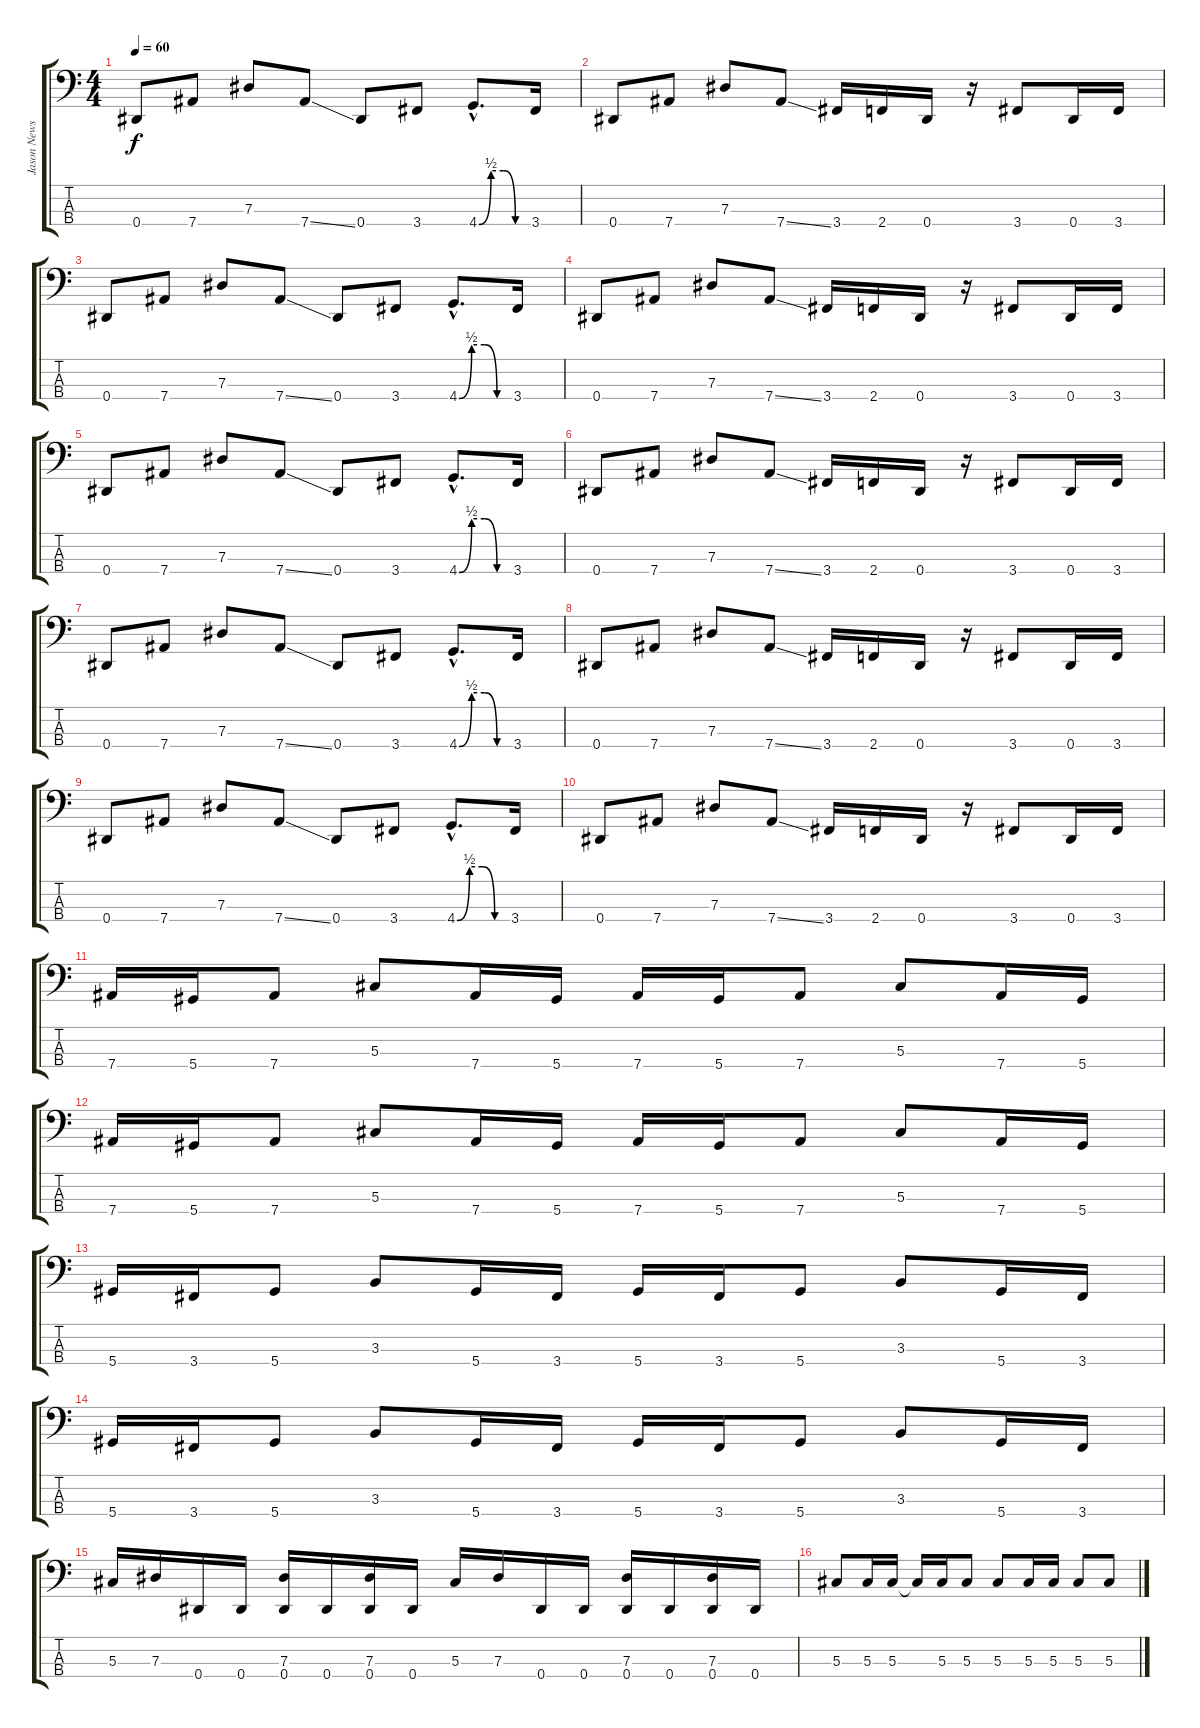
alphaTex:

\track ("Jason Newsted" "Jason News") {instrument electricbassfinger}
\staff {score tabs}
\tuning (Gb2 Db2 Ab1 Eb1) {hide}
\ts (4 4)
\tempo 60
\clef f4
\ks c
0.4.8{dy f} 7.4.8 7.3.8 7.4{ss}.8 0.4.8 3.4.8 4.4{be (custom 0 0 15 2 30 2 45 0 60 0) hac}.8{d} 3.4.16 |
0.4.8 7.4.8 7.3.8 7.4{ss}.8 3.4.16 2.4.16 0.4.16 r.16 3.4.8 0.4.16 3.4.16 |
0.4.8 7.4.8 7.3.8 7.4{ss}.8 0.4.8 3.4.8 4.4{be (custom 0 0 15 2 30 2 45 0 60 0) hac}.8{d} 3.4.16 |
0.4.8 7.4.8 7.3.8 7.4{ss}.8 3.4.16 2.4.16 0.4.16 r.16 3.4.8 0.4.16 3.4.16 |
0.4.8 7.4.8 7.3.8 7.4{ss}.8 0.4.8 3.4.8 4.4{be (custom 0 0 15 2 30 2 45 0 60 0) hac}.8{d} 3.4.16 |
0.4.8 7.4.8 7.3.8 7.4{ss}.8 3.4.16 2.4.16 0.4.16 r.16 3.4.8 0.4.16 3.4.16 |
0.4.8 7.4.8 7.3.8 7.4{ss}.8 0.4.8 3.4.8 4.4{be (custom 0 0 15 2 30 2 45 0 60 0) hac}.8{d} 3.4.16 |
0.4.8 7.4.8 7.3.8 7.4{ss}.8 3.4.16 2.4.16 0.4.16 r.16 3.4.8 0.4.16 3.4.16 |
0.4.8 7.4.8 7.3.8 7.4{ss}.8 0.4.8 3.4.8 4.4{be (custom 0 0 15 2 30 2 45 0 60 0) hac}.8{d} 3.4.16 |
0.4.8 7.4.8 7.3.8 7.4{ss}.8 3.4.16 2.4.16 0.4.16 r.16 3.4.8 0.4.16 3.4.16 |
7.4.16 5.4.16 7.4.8 5.3.8 7.4.16 5.4.16 7.4.16 5.4.16 7.4.8 5.3.8 7.4.16 5.4.16 |
7.4.16 5.4.16 7.4.8 5.3.8 7.4.16 5.4.16 7.4.16 5.4.16 7.4.8 5.3.8 7.4.16 5.4.16 |
5.4.16 3.4.16 5.4.8 3.3.8 5.4.16 3.4.16 5.4.16 3.4.16 5.4.8 3.3.8 5.4.16 3.4.16 |
5.4.16 3.4.16 5.4.8 3.3.8 5.4.16 3.4.16 5.4.16 3.4.16 5.4.8 3.3.8 5.4.16 3.4.16 |
5.3.16 7.3.16 0.4.16 0.4.16 (7.3 0.4).16 0.4.16 (7.3 0.4).16 0.4.16 5.3.16 7.3.16 0.4.16 0.4.16 (7.3 0.4).16 0.4.16 (7.3 0.4).16 0.4.16 |
5.3.8 5.3.16 5.3.16 5.3{t}.16 5.3.16 5.3.8 5.3.8 5.3.16 5.3.16 5.3.8 5.3.8
